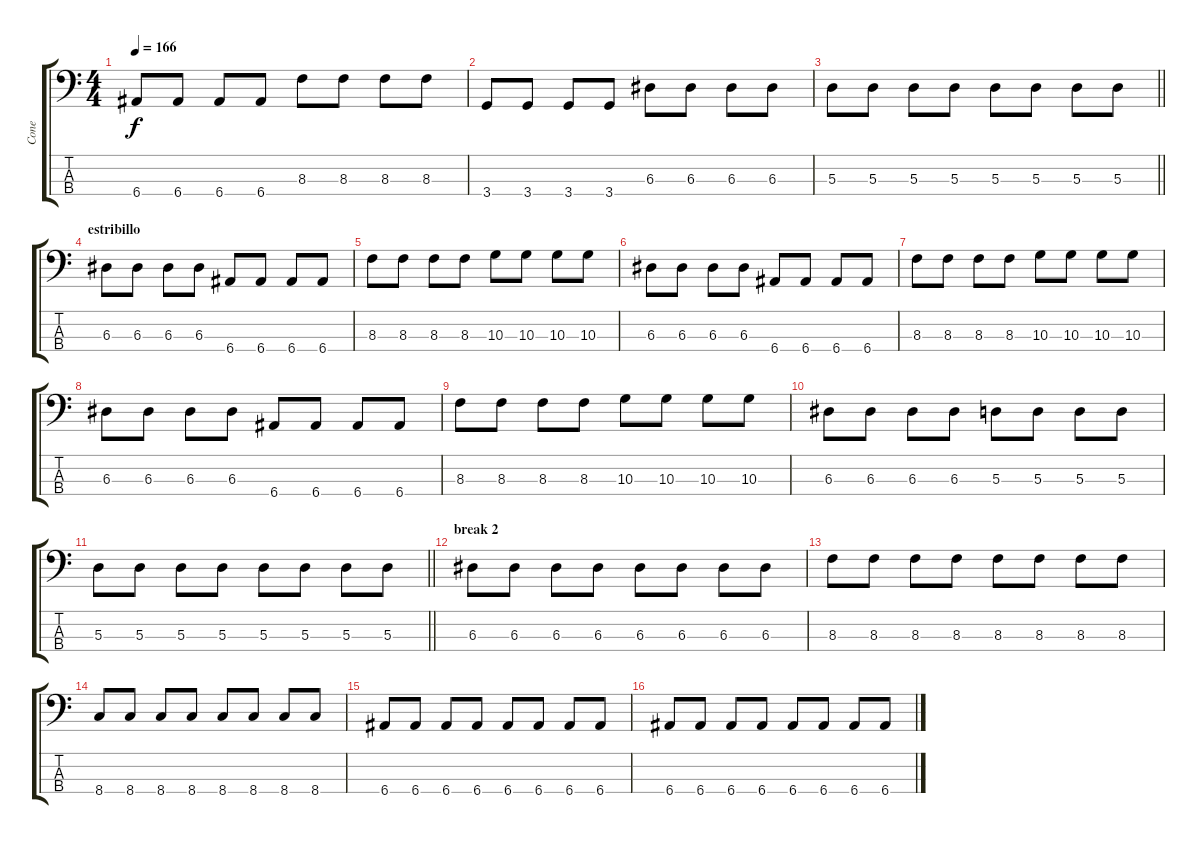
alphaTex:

\track ("Cone" "Cone") {instrument electricbassfinger}
\staff {score tabs}
\tuning (G2 D2 A1 E1) {hide}
\ts (4 4)
\tempo 166
\clef f4
\ks c
6.4.8{dy f} 6.4.8 6.4.8 6.4.8 8.3.8 8.3.8 8.3.8 8.3.8 |
3.4.8 3.4.8 3.4.8 3.4.8 6.3.8 6.3.8 6.3.8 6.3.8 |
\barLineRight lightlight
5.3.8 5.3.8 5.3.8 5.3.8 5.3.8 5.3.8 5.3.8 5.3.8 |
\section ("" "estribillo")
6.3.8 6.3.8 6.3.8 6.3.8 6.4.8 6.4.8 6.4.8 6.4.8 |
8.3.8 8.3.8 8.3.8 8.3.8 10.3.8 10.3.8 10.3.8 10.3.8 |
6.3.8 6.3.8 6.3.8 6.3.8 6.4.8 6.4.8 6.4.8 6.4.8 |
8.3.8 8.3.8 8.3.8 8.3.8 10.3.8 10.3.8 10.3.8 10.3.8 |
6.3.8 6.3.8 6.3.8 6.3.8 6.4.8 6.4.8 6.4.8 6.4.8 |
8.3.8 8.3.8 8.3.8 8.3.8 10.3.8 10.3.8 10.3.8 10.3.8 |
6.3.8 6.3.8 6.3.8 6.3.8 5.3.8 5.3.8 5.3.8 5.3.8 |
\barLineRight lightlight
5.3.8 5.3.8 5.3.8 5.3.8 5.3.8 5.3.8 5.3.8 5.3.8 |
\section ("" "break 2")
6.3.8 6.3.8 6.3.8 6.3.8 6.3.8 6.3.8 6.3.8 6.3.8 |
8.3.8 8.3.8 8.3.8 8.3.8 8.3.8 8.3.8 8.3.8 8.3.8 |
8.4.8 8.4.8 8.4.8 8.4.8 8.4.8 8.4.8 8.4.8 8.4.8 |
6.4.8 6.4.8 6.4.8 6.4.8 6.4.8 6.4.8 6.4.8 6.4.8 |
6.4.8 6.4.8 6.4.8 6.4.8 6.4.8 6.4.8 6.4.8 6.4.8
